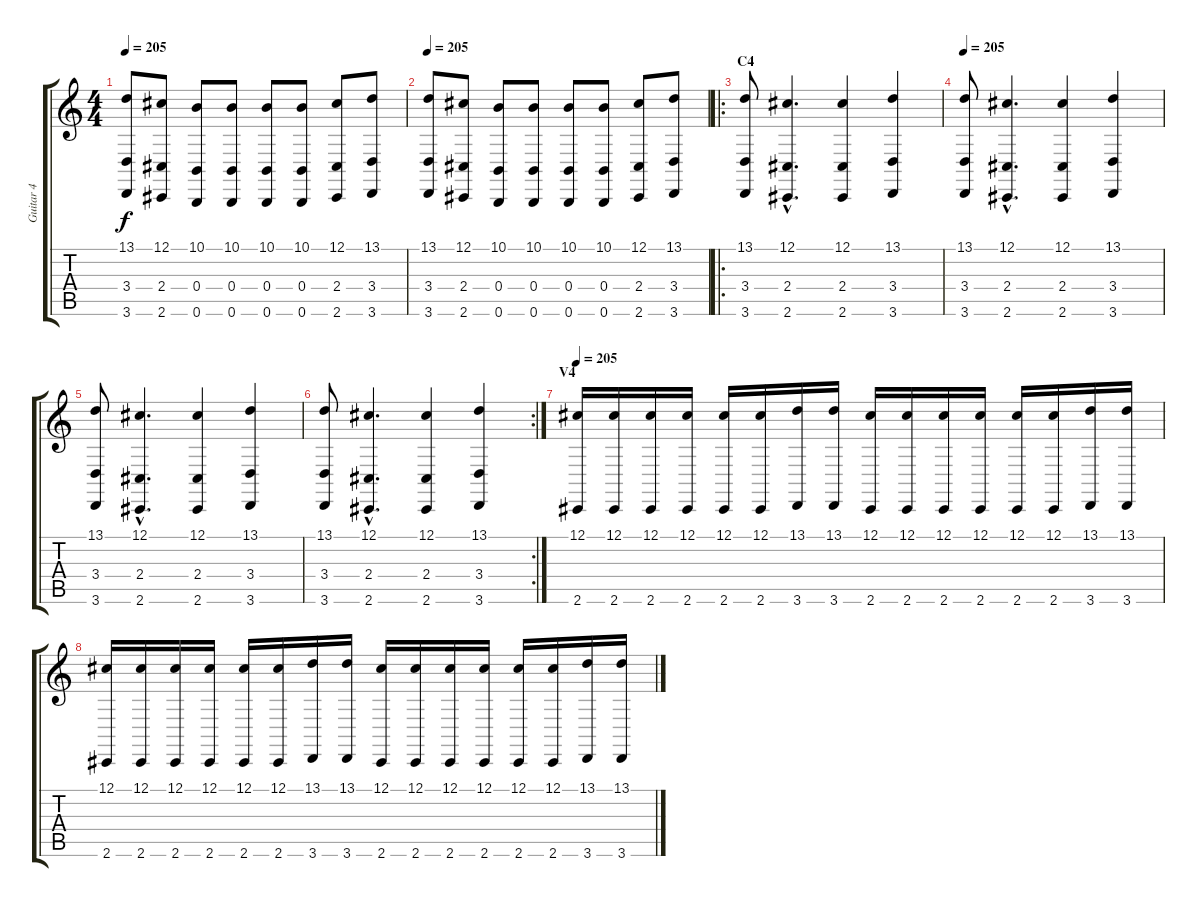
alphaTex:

\track ("Guitar 4" "Guitar 4") {instrument accordion}
\staff {score tabs}
\tuning (Db4 Ab3 E3 B2 Gb2 B1) {hide}
\ts (4 4)
\tempo 205
\clef g2
\ks c
(13.1 3.4 3.6).8{dy f} (12.1 2.4 2.6).8 (10.1 0.4 0.6).8 (10.1 0.4 0.6).8 (10.1 0.4 0.6).8 (10.1 0.4 0.6).8 (12.1 2.4 2.6).8 (13.1 3.4 3.6).8 |
\tempo 205
(13.1 3.4 3.6).8 (12.1 2.4 2.6).8 (10.1 0.4 0.6).8 (10.1 0.4 0.6).8 (10.1 0.4 0.6).8 (10.1 0.4 0.6).8 (12.1 2.4 2.6).8 (13.1 3.4 3.6).8 |
\ro
\section ("" "C4")
(13.1 3.4 3.6).8 (12.1{hac} 2.4{hac} 2.6{hac}).4{d} (12.1 2.4 2.6).4 (13.1 3.4 3.6).4 |
\tempo 205
(13.1 3.4 3.6).8 (12.1{hac} 2.4{hac} 2.6{hac}).4{d} (12.1 2.4 2.6).4 (13.1 3.4 3.6).4 |
(13.1 3.4 3.6).8 (12.1{hac} 2.4{hac} 2.6{hac}).4{d} (12.1 2.4 2.6).4 (13.1 3.4 3.6).4 |
\rc 2
(13.1 3.4 3.6).8 (12.1{hac} 2.4{hac} 2.6{hac}).4{d} (12.1 2.4 2.6).4 (13.1 3.4 3.6).4 |
\section ("" "V4")
\tempo 205
(12.1 2.6).16 (12.1 2.6).16 (12.1 2.6).16 (12.1 2.6).16 (12.1 2.6).16 (12.1 2.6).16 (13.1 3.6).16 (13.1 3.6).16 (12.1 2.6).16 (12.1 2.6).16 (12.1 2.6).16 (12.1 2.6).16 (12.1 2.6).16 (12.1 2.6).16 (13.1 3.6).16 (13.1 3.6).16 |
(12.1 2.6).16 (12.1 2.6).16 (12.1 2.6).16 (12.1 2.6).16 (12.1 2.6).16 (12.1 2.6).16 (13.1 3.6).16 (13.1 3.6).16 (12.1 2.6).16 (12.1 2.6).16 (12.1 2.6).16 (12.1 2.6).16 (12.1 2.6).16 (12.1 2.6).16 (13.1 3.6).16 (13.1 3.6).16
